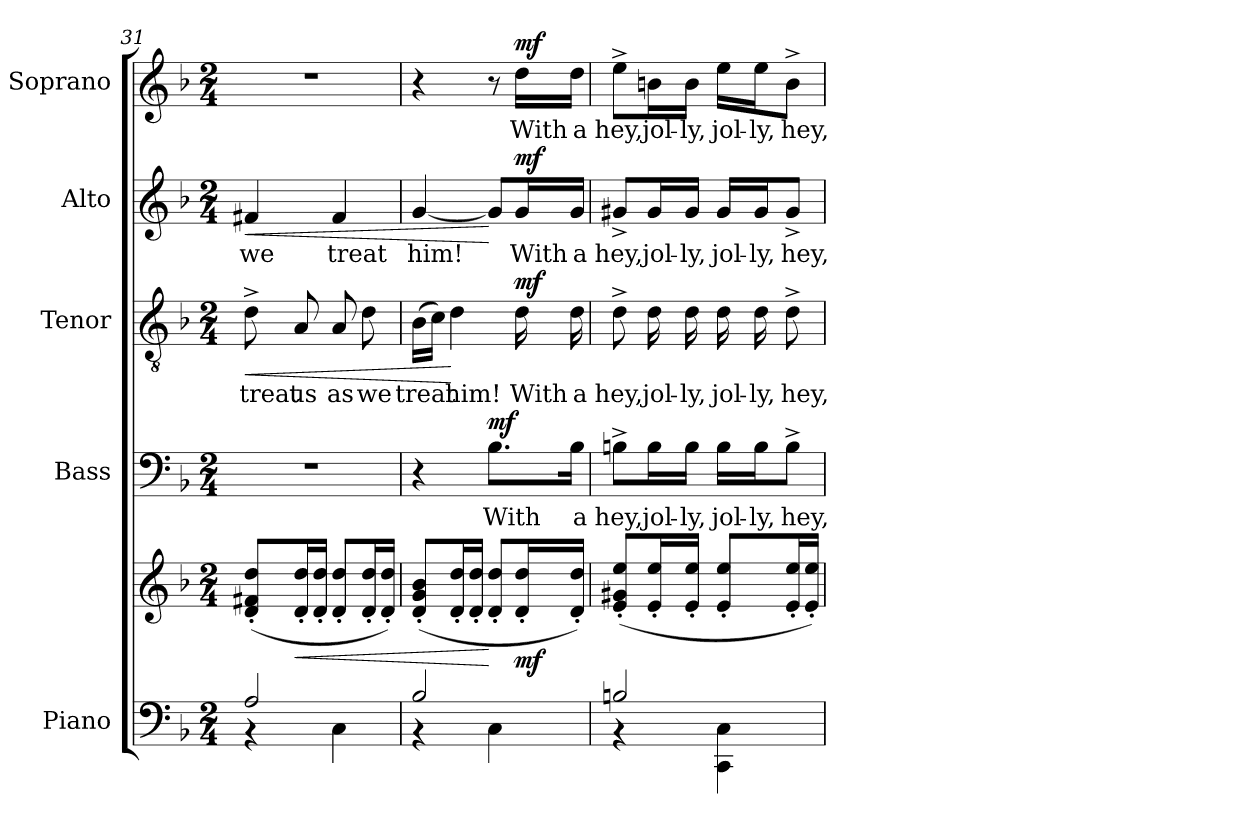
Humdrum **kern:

**kern	**kern	**dynam	**kern	**text	**dynam	**kern	**text	**dynam	**kern	**text	**dynam	**kern	**text	**dynam
*part5	*part5	*part5	*part4	*part4	*part4	*part3	*part3	*part3	*part2	*part2	*part2	*part1	*part1	*part1
*staff6	*staff5	*staff5/6	*staff4	*staff4	*staff4	*staff3	*staff3	*staff3	*staff2	*staff2	*staff2	*staff1	*staff1	*staff1
*I"Piano	*	*	*I"Bass	*	*	*I"Tenor	*	*	*I"Alto	*	*	*I"Soprano	*	*
*I'Pno.	*	*	*I'B.	*	*	*I'T.	*	*	*I'A.	*	*	*I'S.	*	*
*clefF4	*clefG2	*	*clefF4	*	*	*clefGv2	*	*	*clefG2	*	*	*clefG2	*	*
*	*	*	*	*	*	*ITrd7c12	*	*	*	*	*	*	*	*
*k[b-]	*k[b-]	*	*k[b-]	*	*	*k[b-]	*	*	*k[b-]	*	*	*k[b-]	*	*
*F:	*F:	*	*F:	*	*	*F:	*	*	*F:	*	*	*F:	*	*
*M2/4	*M2/4	*	*M2/4	*	*	*M2/4	*	*	*M2/4	*	*	*M2/4	*	*
=31	=31	=31	=31	=31	=31	=31	=31	=31	=31	=31	=31	=31	=31	=31
*^	*	*	*	*	*	*	*	*	*	*	*	*	*	*
!	!	!	!	!LO:N:vis=1	!	!	!	!	!	!	!	!	!	!	!
!	!	!	!	!	!	!	!	!LO:LY:b:color=#000000	!LO:HP:b	!	!	!	!	!	!
!	!	!	!	!	!	!	!	!	!	!	!LO:LY:b:color=#000000	!LO:HP:b	!LO:N:vis=1	!	!
2Ai/	4r	(8di/' 8f#Xi' 8ddi'L	.	2r	.	.	8D^i\	treat	<	4f#Xi/	we	<	2r	.	.
!	!	!	!LO:HP:b	!	!	!	!	!	!	!	!	!	!	!	!
!	!	!	!	!	!	!	!	!LO:LY:b:color=#000000	!	!	!	!	!	!	!
.	.	16di/' 16ddi'L	<	.	.	.	8AAi/	us	.	.	.	.	.	.	.
.	.	16di/' 16ddi'JJ	.	.	.	.	.	.	.	.	.	.	.	.	.
!	!	!	!	!	!	!	!	!LO:LY:b:color=#000000	!	!	!	!	!	!	!
!	!	!	!	!	!	!	!	!	!	!	!LO:LY:b:color=#000000	!	!	!	!
.	4Ci\	8di/' 8ddi'L	.	.	.	.	8AAi/	as	.	4f#i/	treat	.	.	.	.
!	!	!	!	!	!	!	!	!LO:LY:b:color=#000000	!	!	!	!	!	!	!
.	.	16di/' 16ddi'L	.	.	.	.	8Di\	we	.	.	.	.	.	.	.
.	.	16di/' 16ddi'JJ)	.	.	.	.	.	.	.	.	.	.	.	.	.
=32	=32	=32	=32	=32	=32	=32	=32	=32	=32	=32	=32	=32	=32	=32	=32
!	!	!	!	!	!	!	!	!LO:LY:b:color=#000000	!	!	!	!	!	!	!
!	!	!	!	!	!	!	!	!	!	!	!LO:LY:b:color=#000000	!	!	!	!
2B-i/	4r	(8di/' 8gi' 8b-i'L	.	4r	.	.	(16BB-i\LL	treat	.	[4gi/	him!	.	4r	.	.
.	.	.	.	.	.	.	16Ci\JJ)	.	.	.	.	.	.	.	.
!	!	!	!	!	!	!	!	!LO:LY:b:color=#000000	!	!	!	!	!	!	!
.	.	16di/' 16ddi'L	.	.	.	.	4Di\	him!	[	.	.	.	.	.	.
.	.	16di/' 16ddi'JJ	.	.	.	.	.	.	.	.	.	.	.	.	.
!	!	!	!	!	!LO:LY:b:color=#000000	!	!	!	!	!	!	!	!	!	!
.	4Ci\	8di/' 8ddi'L	[	8.B-i\L	With	mf	.	.	.	8gi/L]	.	[	8r	.	.
!	!	!	!	!	!	!	!	!LO:LY:b:color=#000000	!	!	!	!	!	!	!
!	!	!	!	!	!	!	!	!	!	!	!LO:LY:b:color=#000000	!	!	!	!
!	!	!	!	!	!	!	!	!	!	!	!	!	!	!LO:LY:b:color=#000000	!
.	.	16di/' 16ddi'L	mf	.	.	.	16Di\	With	mf	16gi/L	With	mf	16ddi\LL	With	mf
!	!	!	!	!	!LO:LY:b:color=#000000	!	!	!	!	!	!	!	!	!	!
!	!	!	!	!	!	!	!	!LO:LY:b:color=#000000	!	!	!	!	!	!	!
!	!	!	!	!	!	!	!	!	!	!	!LO:LY:b:color=#000000	!	!	!	!
!	!	!	!	!	!	!	!	!	!	!	!	!	!	!LO:LY:b:color=#000000	!
.	.	16di/' 16ddi'JJ)	.	16B-i\Jk	a	.	16Di\	a	.	16gi/JJ	a	.	16ddi\JJ	a	.
!!LO:LB:g=z
=33	=33	=33	=33	=33	=33	=33	=33	=33	=33	=33	=33	=33	=33	=33	=33
!	!	!	!	!	!LO:LY:b:color=#000000	!	!	!	!	!	!	!	!	!	!
!	!	!	!	!	!	!	!	!LO:LY:b:color=#000000	!	!	!	!	!	!	!
!	!	!	!	!	!	!	!	!	!	!	!LO:LY:b:color=#000000	!	!	!	!
!	!	!	!	!	!	!	!	!	!	!	!	!	!	!LO:LY:b:color=#000000	!
2Bni/	4r	(8ei/' 8g#Xi' 8eei'L	.	8Bn^i\L	hey,	.	8D^i\	hey,	.	8g#X^i/L	hey,	.	8ee^i\L	hey,	.
!	!	!	!	!	!LO:LY:b:color=#000000	!	!	!	!	!	!	!	!	!	!
!	!	!	!	!	!	!	!	!LO:LY:b:color=#000000	!	!	!	!	!	!	!
!	!	!	!	!	!	!	!	!	!	!	!LO:LY:b:color=#000000	!	!	!	!
!	!	!	!	!	!	!	!	!	!	!	!	!	!	!LO:LY:b:color=#000000	!
.	.	16ei/' 16eei'L	.	16Bi\L	jol-	.	16Di\	jol-	.	16g#i/L	jol-	.	16bni\L	jol-	.
!	!	!	!	!	!LO:LY:b:color=#000000	!	!	!	!	!	!	!	!	!	!
!	!	!	!	!	!	!	!	!LO:LY:b:color=#000000	!	!	!	!	!	!	!
!	!	!	!	!	!	!	!	!	!	!	!LO:LY:b:color=#000000	!	!	!	!
!	!	!	!	!	!	!	!	!	!	!	!	!	!	!LO:LY:b:color=#000000	!
.	.	16ei/' 16eei'JJ	.	16Bi\JJ	-ly,	.	16Di\	-ly,	.	16g#i/JJ	-ly,	.	16bi\JJ	-ly,	.
!	!	!	!	!	!LO:LY:b:color=#000000	!	!	!	!	!	!	!	!	!	!
!	!	!	!	!	!	!	!	!LO:LY:b:color=#000000	!	!	!	!	!	!	!
!	!	!	!	!	!	!	!	!	!	!	!LO:LY:b:color=#000000	!	!	!	!
!	!	!	!	!	!	!	!	!	!	!	!	!	!	!LO:LY:b:color=#000000	!
.	4CCi\ 4Ci	8ei/' 8eei'L	.	16Bi\LL	jol-	.	16Di\	jol-	.	16g#i/LL	jol-	.	16eei\LL	jol-	.
!	!	!	!	!	!LO:LY:b:color=#000000	!	!	!	!	!	!	!	!	!	!
!	!	!	!	!	!	!	!	!LO:LY:b:color=#000000	!	!	!	!	!	!	!
!	!	!	!	!	!	!	!	!	!	!	!LO:LY:b:color=#000000	!	!	!	!
!	!	!	!	!	!	!	!	!	!	!	!	!	!	!LO:LY:b:color=#000000	!
.	.	.	.	16Bi\J	-ly,	.	16Di\	-ly,	.	16g#i/J	-ly,	.	16eei\J	-ly,	.
!	!	!	!	!	!LO:LY:b:color=#000000	!	!	!	!	!	!	!	!	!	!
!	!	!	!	!	!	!	!	!LO:LY:b:color=#000000	!	!	!	!	!	!	!
!	!	!	!	!	!	!	!	!	!	!	!LO:LY:b:color=#000000	!	!	!	!
!	!	!	!	!	!	!	!	!	!	!	!	!	!	!LO:LY:b:color=#000000	!
.	.	16ei/' 16eei'L	.	8B^i\J	hey,	.	8D^i\	hey,	.	8g#^i/J	hey,	.	8b^i\J	hey,	.
.	.	16ei/' 16eei'JJ)	.	.	.	.	.	.	.	.	.	.	.	.	.
*v	*v	*	*	*	*	*	*	*	*	*	*	*	*	*	*
=	=	=	=	=	=	=	=	=	=	=	=	=	=	=
*-	*-	*-	*-	*-	*-	*-	*-	*-	*-	*-	*-	*-	*-	*-
